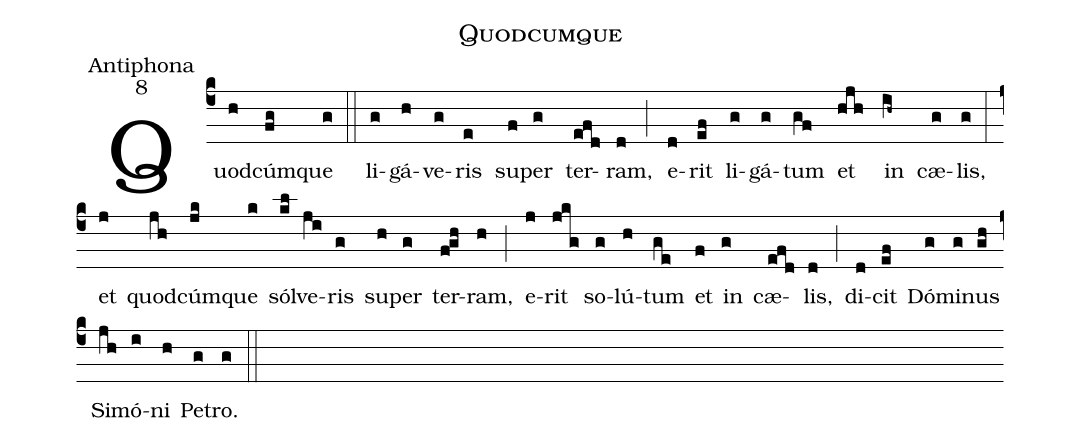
name:Quodcumque;
office-part:Antiphona;
mode:8;
%%
(c4) Quod(h)cúm(fg)que(g) (::) li(g)gá(h)ve(g)ris(e) su(f)per(g) ter(efd)ram,(d) (;) e(d)rit(ef) li(g)gá(g)tum(gf) et(hjh) in(ih~) cæ(g)lis,(g) (:) et(j) quod(jh)cúm(jk)que(k) sól(kl)ve(ji)ris(g) su(h)per(g) ter(f!gh)ram,(h) (;) e(j)rit(jkg) so(g)lú(h)tum(ge) et(f) in(g) cæ(efd)lis,(d) (;) di(d)cit(ef) Dó(g)mi(g)nus(gh) Si(jh)mó(i)ni(h) Pe(g)tro.(g) (::)
